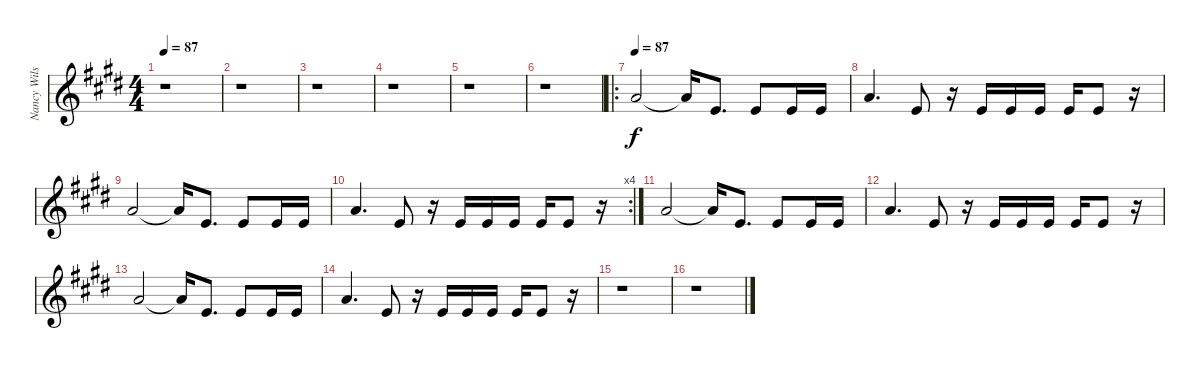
\track ("Nancy Wilson Vocals" "Nancy Wils") {instrument piccolo}
\staff {score}
\tuning (E4 B3 G3 D3 A2 E2) {hide}
\ts (4 4)
\tempo 87
\clef g2
\ks e
r.1{dy f} |
r.1 |
r.1 |
r.1 |
r.1 |
r.1 |
\ro
\tempo 87
14.3.2 14.3{t}.16 14.4.8{d} 14.4.8 14.4.16 14.4.16 |
14.3.4{d} 14.4.8 r.16 14.4.16 14.4.16 14.4.16 14.4.16 14.4.8 r.16 |
14.3.2 14.3{t}.16 14.4.8{d} 14.4.8 14.4.16 14.4.16 |
\rc 4
14.3.4{d} 14.4.8 r.16 14.4.16 14.4.16 14.4.16 14.4.16 14.4.8 r.16 |
14.3.2 14.3{t}.16 14.4.8{d} 14.4.8 14.4.16 14.4.16 |
14.3.4{d} 14.4.8 r.16 14.4.16 14.4.16 14.4.16 14.4.16 14.4.8 r.16 |
14.3.2 14.3{t}.16 14.4.8{d} 14.4.8 14.4.16 14.4.16 |
14.3.4{d} 14.4.8 r.16 14.4.16 14.4.16 14.4.16 14.4.16 14.4.8 r.16 |
r.1 |
r.1
